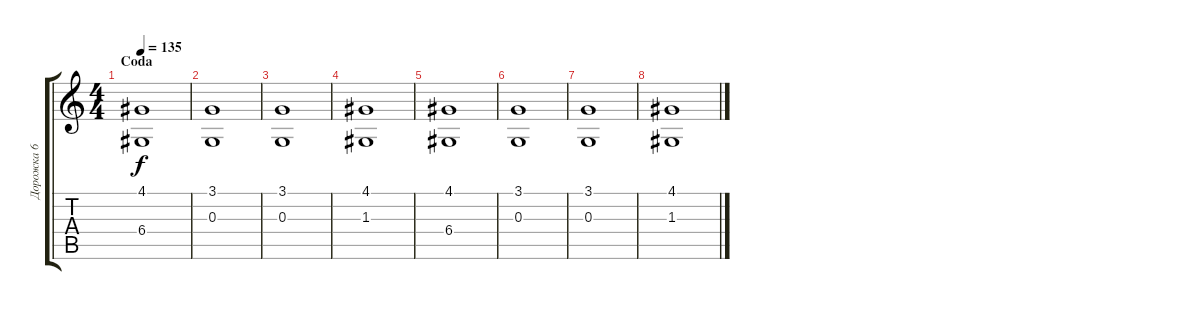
\track ("Дорожка 6" "Дорожка 6") {instrument pad2warm}
\staff {score tabs}
\tuning (E4 B3 G3 D3 A2 E2) {hide}
\ts (4 4)
\section ("" "Coda")
\tempo 135
\clef g2
\ks c
(4.1 6.4).1{dy f volume 10 instrument pad2warm} |
(3.1 0.3).1 |
(3.1 0.3).1 |
(4.1 1.3).1 |
(4.1 6.4).1 |
(3.1 0.3).1 |
(3.1 0.3).1 |
(4.1 1.3).1
